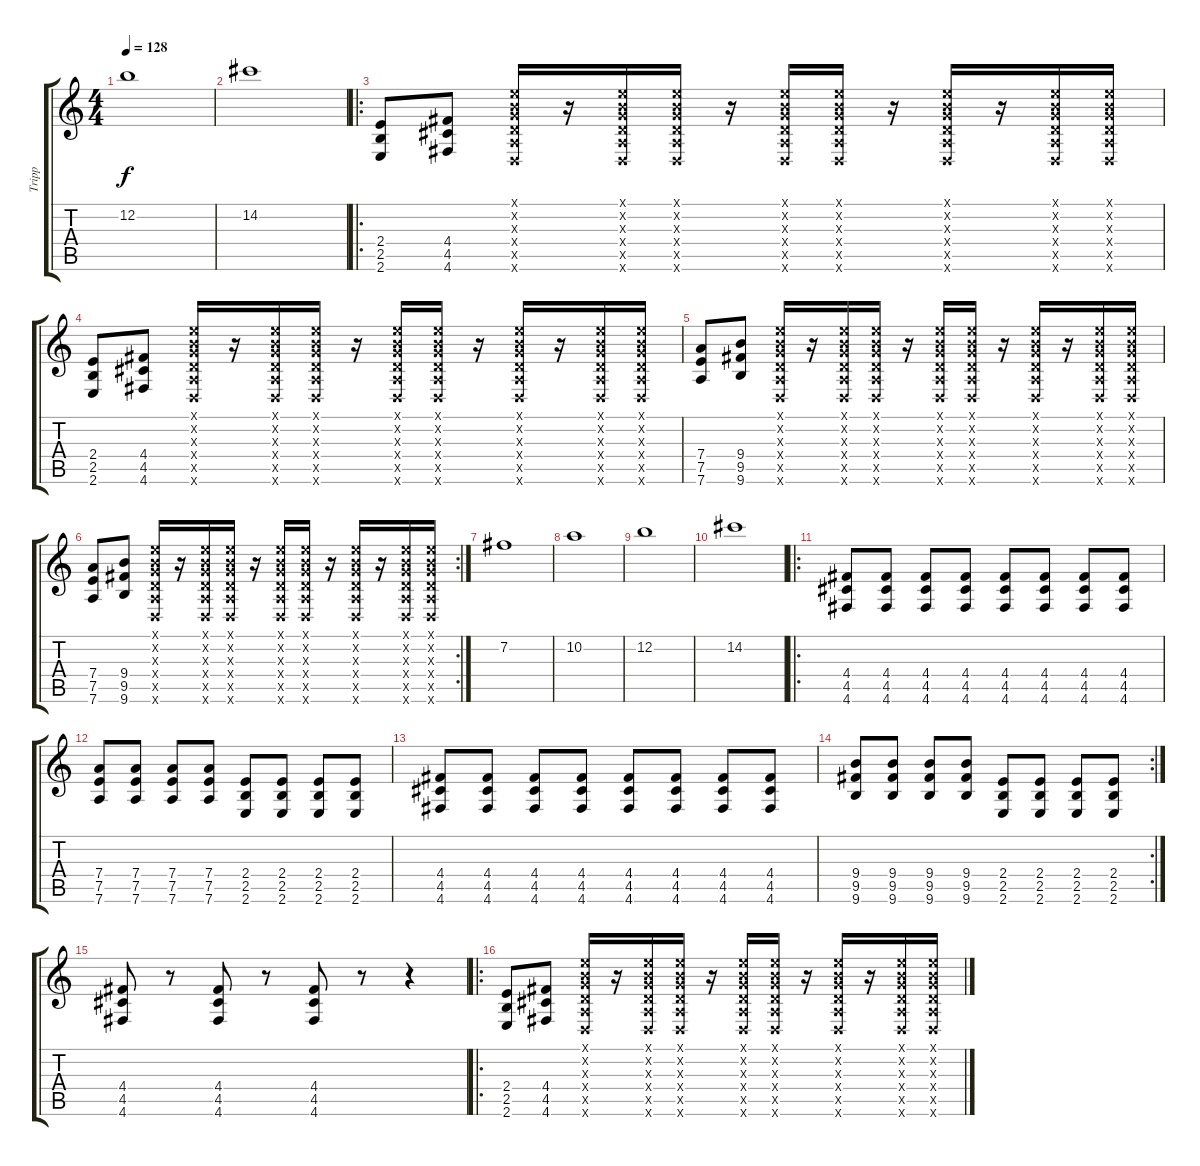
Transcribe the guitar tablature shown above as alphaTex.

\track ("Tripp" "Tripp") {instrument distortionguitar}
\staff {score tabs}
\tuning (E4 B3 G3 D3 A2 D2) {hide}
\ts (4 4)
\tempo 128
\clef g2
\ks c
12.2.1{dy f} |
14.2.1 |
\ro
(2.4 2.5 2.6).8 (4.4 4.5 4.6).8 (0.1{x} 0.2{x} 0.3{x} 0.4{x} 0.5{x} 0.6{x}).16 r.16 (0.1{x} 0.2{x} 0.3{x} 0.4{x} 0.5{x} 0.6{x}).16 (0.1{x} 0.2{x} 0.3{x} 0.4{x} 0.5{x} 0.6{x}).16 r.16 (0.1{x} 0.2{x} 0.3{x} 0.4{x} 0.5{x} 0.6{x}).16 (0.1{x} 0.2{x} 0.3{x} 0.4{x} 0.5{x} 0.6{x}).16 r.16 (0.1{x} 0.2{x} 0.3{x} 0.4{x} 0.5{x} 0.6{x}).16 r.16 (0.1{x} 0.2{x} 0.3{x} 0.4{x} 0.5{x} 0.6{x}).16 (0.1{x} 0.2{x} 0.3{x} 0.4{x} 0.5{x} 0.6{x}).16 |
(2.4 2.5 2.6).8 (4.4 4.5 4.6).8 (0.1{x} 0.2{x} 0.3{x} 0.4{x} 0.5{x} 0.6{x}).16 r.16 (0.1{x} 0.2{x} 0.3{x} 0.4{x} 0.5{x} 0.6{x}).16 (0.1{x} 0.2{x} 0.3{x} 0.4{x} 0.5{x} 0.6{x}).16 r.16 (0.1{x} 0.2{x} 0.3{x} 0.4{x} 0.5{x} 0.6{x}).16 (0.1{x} 0.2{x} 0.3{x} 0.4{x} 0.5{x} 0.6{x}).16 r.16 (0.1{x} 0.2{x} 0.3{x} 0.4{x} 0.5{x} 0.6{x}).16 r.16 (0.1{x} 0.2{x} 0.3{x} 0.4{x} 0.5{x} 0.6{x}).16 (0.1{x} 0.2{x} 0.3{x} 0.4{x} 0.5{x} 0.6{x}).16 |
(7.4 7.5 7.6).8 (9.4 9.5 9.6).8 (0.1{x} 0.2{x} 0.3{x} 0.4{x} 0.5{x} 0.6{x}).16 r.16 (0.1{x} 0.2{x} 0.3{x} 0.4{x} 0.5{x} 0.6{x}).16 (0.1{x} 0.2{x} 0.3{x} 0.4{x} 0.5{x} 0.6{x}).16 r.16 (0.1{x} 0.2{x} 0.3{x} 0.4{x} 0.5{x} 0.6{x}).16 (0.1{x} 0.2{x} 0.3{x} 0.4{x} 0.5{x} 0.6{x}).16 r.16 (0.1{x} 0.2{x} 0.3{x} 0.4{x} 0.5{x} 0.6{x}).16 r.16 (0.1{x} 0.2{x} 0.3{x} 0.4{x} 0.5{x} 0.6{x}).16 (0.1{x} 0.2{x} 0.3{x} 0.4{x} 0.5{x} 0.6{x}).16 |
\rc 2
(7.4 7.5 7.6).8 (9.4 9.5 9.6).8 (0.1{x} 0.2{x} 0.3{x} 0.4{x} 0.5{x} 0.6{x}).16 r.16 (0.1{x} 0.2{x} 0.3{x} 0.4{x} 0.5{x} 0.6{x}).16 (0.1{x} 0.2{x} 0.3{x} 0.4{x} 0.5{x} 0.6{x}).16 r.16 (0.1{x} 0.2{x} 0.3{x} 0.4{x} 0.5{x} 0.6{x}).16 (0.1{x} 0.2{x} 0.3{x} 0.4{x} 0.5{x} 0.6{x}).16 r.16 (0.1{x} 0.2{x} 0.3{x} 0.4{x} 0.5{x} 0.6{x}).16 r.16 (0.1{x} 0.2{x} 0.3{x} 0.4{x} 0.5{x} 0.6{x}).16 (0.1{x} 0.2{x} 0.3{x} 0.4{x} 0.5{x} 0.6{x}).16 |
7.2.1 |
10.2.1 |
12.2.1 |
14.2.1 |
\ro
(4.4 4.5 4.6).8 (4.4 4.5 4.6).8 (4.4 4.5 4.6).8 (4.4 4.5 4.6).8 (4.4 4.5 4.6).8 (4.4 4.5 4.6).8 (4.4 4.5 4.6).8 (4.4 4.5 4.6).8 |
(7.4 7.5 7.6).8 (7.4 7.5 7.6).8 (7.4 7.5 7.6).8 (7.4 7.5 7.6).8 (2.4 2.5 2.6).8 (2.4 2.5 2.6).8 (2.4 2.5 2.6).8 (2.4 2.5 2.6).8 |
(4.4 4.5 4.6).8 (4.4 4.5 4.6).8 (4.4 4.5 4.6).8 (4.4 4.5 4.6).8 (4.4 4.5 4.6).8 (4.4 4.5 4.6).8 (4.4 4.5 4.6).8 (4.4 4.5 4.6).8 |
\rc 2
(9.4 9.5 9.6).8 (9.4 9.5 9.6).8 (9.4 9.5 9.6).8 (9.4 9.5 9.6).8 (2.4 2.5 2.6).8 (2.4 2.5 2.6).8 (2.4 2.5 2.6).8 (2.4 2.5 2.6).8 |
(4.4 4.5 4.6).8 r.8 (4.4 4.5 4.6).8 r.8 (4.4 4.5 4.6).8 r.8 r.4 |
\ro
(2.4 2.5 2.6).8 (4.4 4.5 4.6).8 (0.1{x} 0.2{x} 0.3{x} 0.4{x} 0.5{x} 0.6{x}).16 r.16 (0.1{x} 0.2{x} 0.3{x} 0.4{x} 0.5{x} 0.6{x}).16 (0.1{x} 0.2{x} 0.3{x} 0.4{x} 0.5{x} 0.6{x}).16 r.16 (0.1{x} 0.2{x} 0.3{x} 0.4{x} 0.5{x} 0.6{x}).16 (0.1{x} 0.2{x} 0.3{x} 0.4{x} 0.5{x} 0.6{x}).16 r.16 (0.1{x} 0.2{x} 0.3{x} 0.4{x} 0.5{x} 0.6{x}).16 r.16 (0.1{x} 0.2{x} 0.3{x} 0.4{x} 0.5{x} 0.6{x}).16 (0.1{x} 0.2{x} 0.3{x} 0.4{x} 0.5{x} 0.6{x}).16
